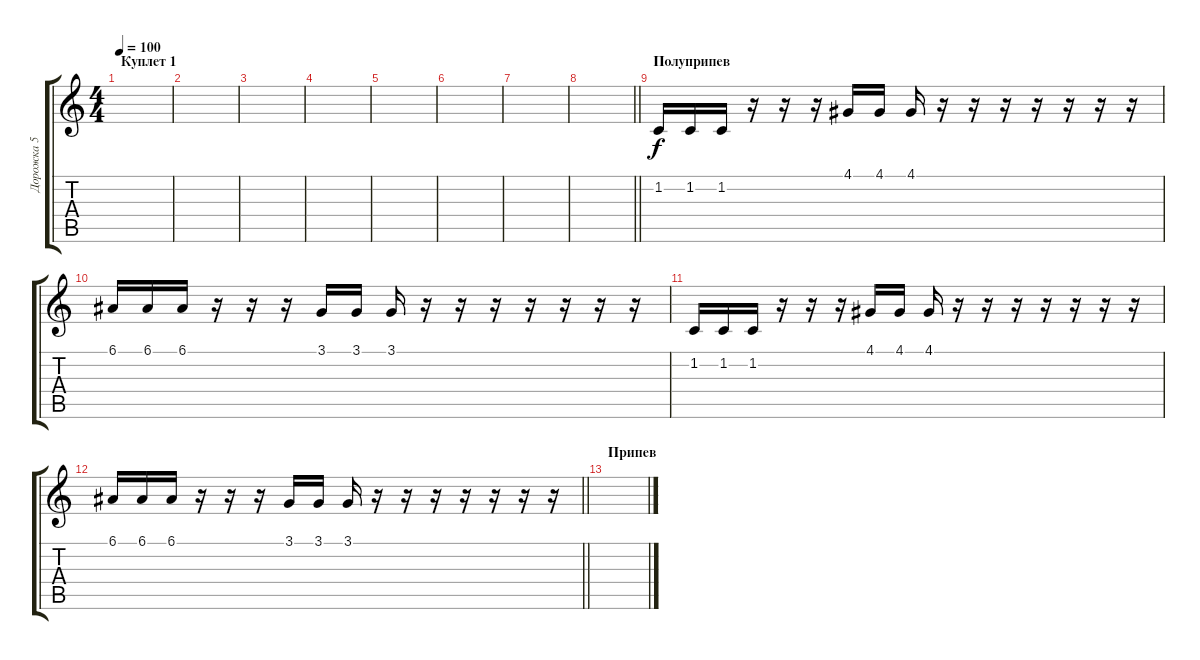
\track ("Дорожка 5" "Дорожка 5") {instrument orchestrahit}
\staff {score tabs}
\tuning (E4 B3 G3 D3 A2 E2) {hide}
\ts (4 4)
\section ("" "Куплет 1")
\tempo 100
\clef g2
\ks c
|
|
|
|
|
|
|
\barLineRight lightlight
|
\section ("" "Полуприпев")
1.2.16 1.2.16 1.2.16 r.16 r.16 r.16 4.1.16 4.1.16 4.1.16 r.16 r.16 r.16 r.16 r.16 r.16 r.16 |
6.1.16 6.1.16 6.1.16 r.16 r.16 r.16 3.1.16 3.1.16 3.1.16 r.16 r.16 r.16 r.16 r.16 r.16 r.16 |
1.2.16 1.2.16 1.2.16 r.16 r.16 r.16 4.1.16 4.1.16 4.1.16 r.16 r.16 r.16 r.16 r.16 r.16 r.16 |
\barLineRight lightlight
6.1.16 6.1.16 6.1.16 r.16 r.16 r.16 3.1.16 3.1.16 3.1.16 r.16 r.16 r.16 r.16 r.16 r.16 r.16 |
\section ("" "Припев")
